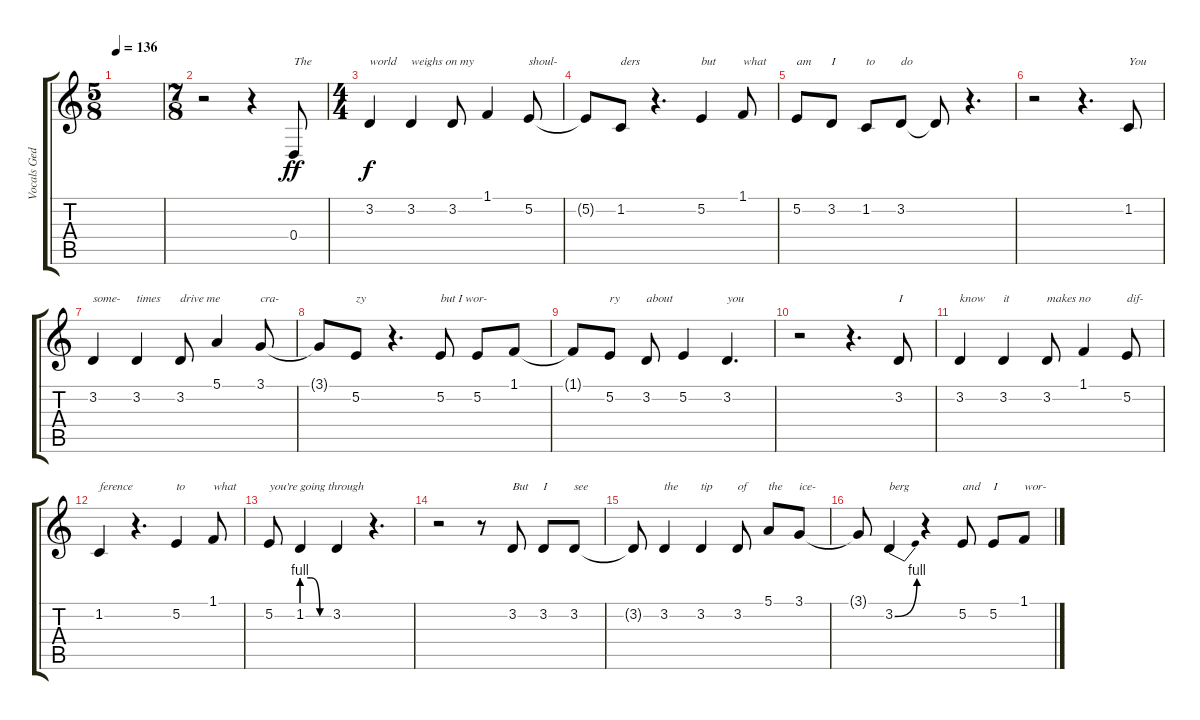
\track ("Vocals Geddy Lee" "Vocals Ged") {instrument drawbarorgan}
\staff {score tabs}
\tuning (E4 B3 G3 D3 A2 E2) {hide}
\ts (5 8)
\tempo 136
\clef g2
\ks c
|
\ts (7 8)
r.2 r.4 0.4.8{txt "The" dy ff} |
\ts (4 4)
3.2.4{txt "world" dy f} 3.2.4{txt "weighs on my"} 3.2.8 1.1.4 5.2.8{txt "shoul-"} |
5.2{t}.8 1.2.8{txt "ders"} r.4{d} 5.2.4{txt "but"} 1.1.8{txt "what"} |
5.2.8{txt "am"} 3.2.8{txt "I"} 1.2.8{txt "to"} 3.2.8{txt "do"} 3.2{t}.8 r.4{d} |
r.2 r.4{d} 1.2.8{txt "You"} |
3.2.4{txt "some-"} 3.2.4{txt "times"} 3.2.8{txt "drive me"} 5.1.4 3.1.8{txt "cra-"} |
3.1{t}.8 5.2.8{txt "zy"} r.4{d} 5.2.8{txt "but I wor-"} 5.2.8 1.1.8 |
1.1{t}.8 5.2.8{txt "ry"} 3.2.8{txt "about"} 5.2.4 3.2.4{d txt "you"} |
r.2 r.4{d} 3.2.8{txt "I"} |
3.2.4{txt "know"} 3.2.4{txt "it"} 3.2.8{txt "makes no"} 1.1.4 5.2.8{txt "dif-"} |
1.2.4{txt "ference"} r.4{d} 5.2.4{txt "to"} 1.1.8{txt "what"} |
5.2.8{txt "you're going through"} 1.2{be (custom 0 4 20 4 40 0 60 0)}.4 3.2.4 r.4{d} |
r.2 r.8 3.2.8{txt "But"} 3.2.8{txt "I"} 3.2.8{txt "see"} |
3.2{t}.8 3.2.4{txt "the"} 3.2.4{txt "tip"} 3.2.8{txt "of"} 5.1.8{txt "the"} 3.1.8{txt "ice-"} |
3.1{t}.8 3.2{be (bend 0 0 60 4)}.4{txt "berg"} r.4 5.2.8{txt "and"} 5.2.8{txt "I"} 1.1.8{txt "wor-"}
